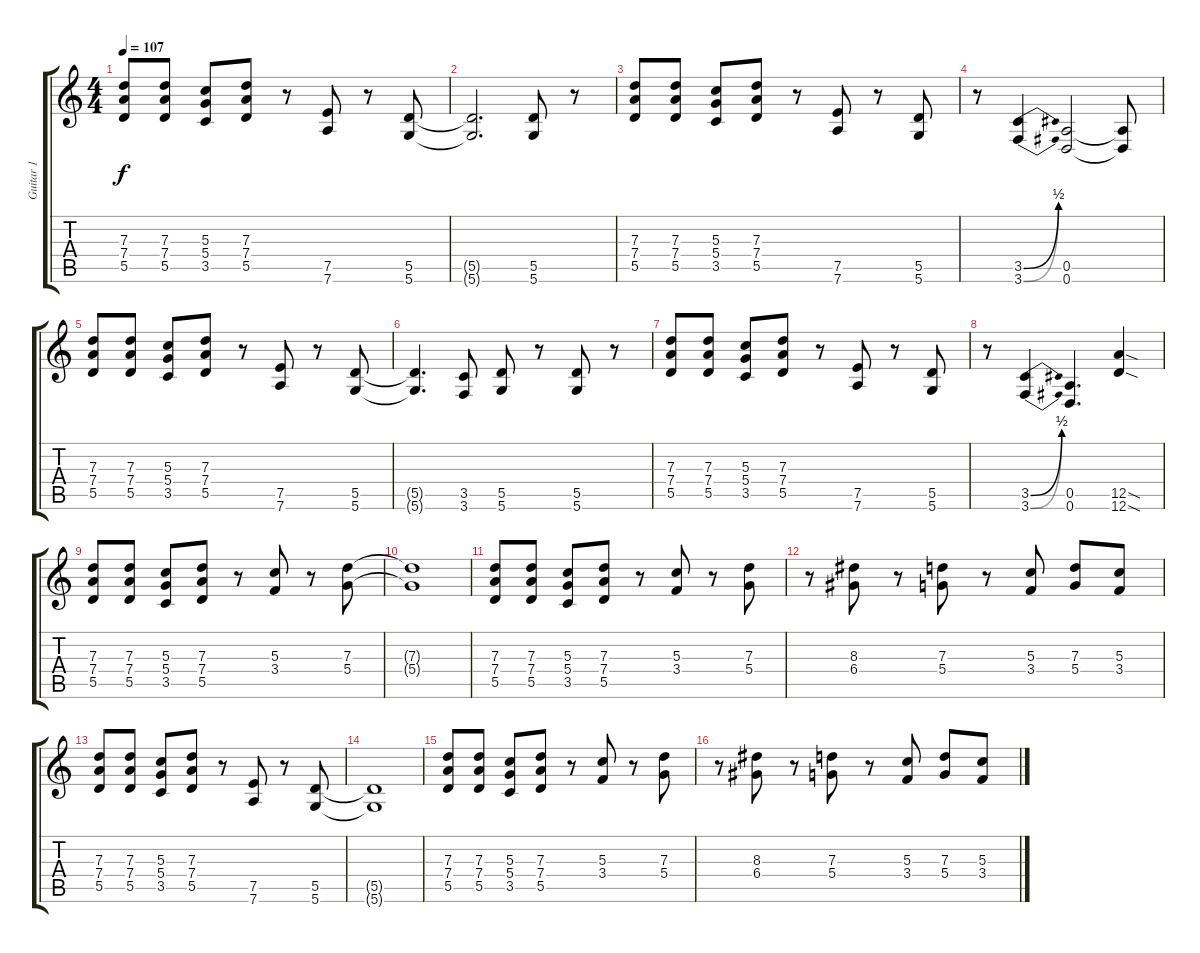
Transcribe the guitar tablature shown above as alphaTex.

\track ("Guitar 1" "Guitar 1") {instrument distortionguitar}
\staff {score tabs}
\tuning (E4 B3 G3 D3 A2 D2) {hide}
\ts (4 4)
\tempo 107
\clef g2
\ks c
(7.3 7.4 5.5).8{dy f instrument distortionguitar} (7.3 7.4 5.5).8 (5.3 5.4 3.5).8 (7.3 7.4 5.5).8 r.8 (7.5 7.6).8 r.8 (5.5 5.6).8 |
(5.5{t} 5.6{t}).2{d} (5.5 5.6).8 r.8 |
(7.3 7.4 5.5).8 (7.3 7.4 5.5).8 (5.3 5.4 3.5).8 (7.3 7.4 5.5).8 r.8 (7.5 7.6).8 r.8 (5.5 5.6).8 |
r.8 (3.5{be (bend 0 0 60 2)} 3.6{be (bend 0 0 60 2)}).4 (0.5 0.6).2 (0.5{t} 0.6{t}).8 |
(7.3 7.4 5.5).8 (7.3 7.4 5.5).8 (5.3 5.4 3.5).8 (7.3 7.4 5.5).8 r.8 (7.5 7.6).8 r.8 (5.5 5.6).8 |
(5.5{t} 5.6{t}).4{d} (3.5 3.6).8 (5.5 5.6).8 r.8 (5.5 5.6).8 r.8 |
(7.3 7.4 5.5).8 (7.3 7.4 5.5).8 (5.3 5.4 3.5).8 (7.3 7.4 5.5).8 r.8 (7.5 7.6).8 r.8 (5.5 5.6).8 |
r.8 (3.5{be (bend 0 0 60 2)} 3.6{be (bend 0 0 60 2)}).4 (0.5 0.6).4{d} (12.5{sod} 12.6{sod}).4 |
(7.3 7.4 5.5).8 (7.3 7.4 5.5).8 (5.3 5.4 3.5).8 (7.3 7.4 5.5).8 r.8 (5.3 3.4).8 r.8 (7.3 5.4).8 |
(7.3{t} 5.4{t}).1 |
(7.3 7.4 5.5).8 (7.3 7.4 5.5).8 (5.3 5.4 3.5).8 (7.3 7.4 5.5).8 r.8 (5.3 3.4).8 r.8 (7.3 5.4).8 |
r.8 (8.3 6.4).8 r.8 (7.3 5.4).8 r.8 (5.3 3.4).8 (7.3 5.4).8 (5.3 3.4).8 |
(7.3 7.4 5.5).8 (7.3 7.4 5.5).8 (5.3 5.4 3.5).8 (7.3 7.4 5.5).8 r.8 (7.5 7.6).8 r.8 (5.5 5.6).8 |
(5.5{t} 5.6{t}).1 |
(7.3 7.4 5.5).8 (7.3 7.4 5.5).8 (5.3 5.4 3.5).8 (7.3 7.4 5.5).8 r.8 (5.3 3.4).8 r.8 (7.3 5.4).8 |
r.8 (8.3 6.4).8 r.8 (7.3 5.4).8 r.8 (5.3 3.4).8 (7.3 5.4).8 (5.3 3.4).8
